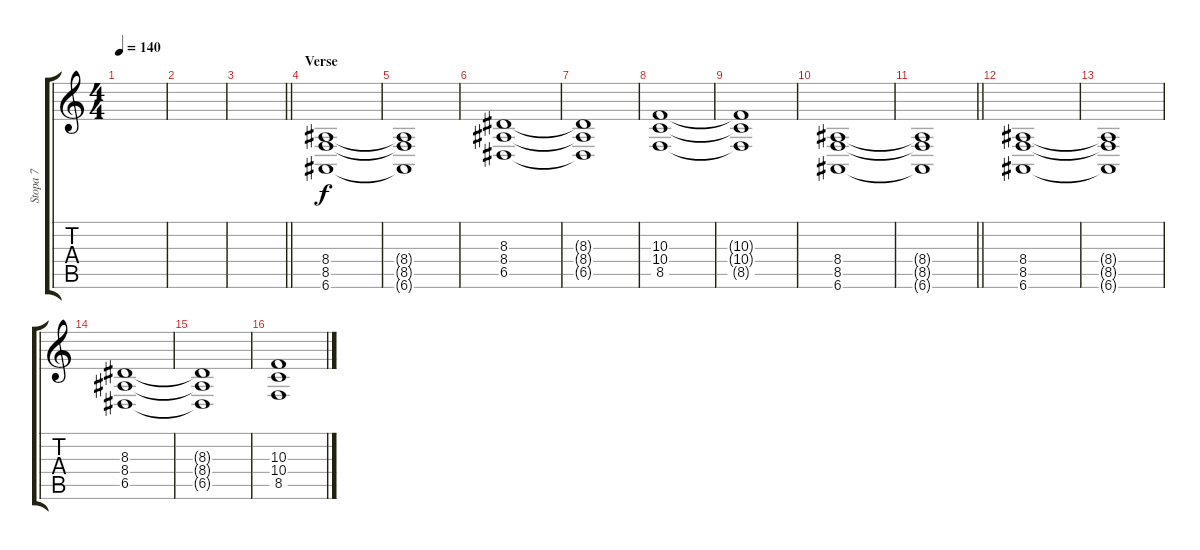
\track ("Stopa 7" "Stopa 7") {instrument choiraahs}
\staff {score tabs}
\tuning (E4 B3 G3 D3 A2 E2) {hide}
\ts (4 4)
\tempo 140
\clef g2
\ks c
|
|
\barLineRight lightlight
|
\section ("" "Verse")
(8.4 8.5 6.6).1{instrument voiceoohs} |
(8.4{t} 8.5{t} 6.6{t}).1 |
(8.3 8.4 6.5).1 |
(8.3{t} 8.4{t} 6.5{t}).1 |
(10.3 10.4 8.5).1 |
(10.3{t} 10.4{t} 8.5{t}).1 |
(8.4 8.5 6.6).1 |
\barLineRight lightlight
(8.4{t} 8.5{t} 6.6{t}).1 |
(8.4 8.5 6.6).1{instrument voiceoohs} |
(8.4{t} 8.5{t} 6.6{t}).1 |
(8.3 8.4 6.5).1 |
(8.3{t} 8.4{t} 6.5{t}).1 |
(10.3 10.4 8.5).1
